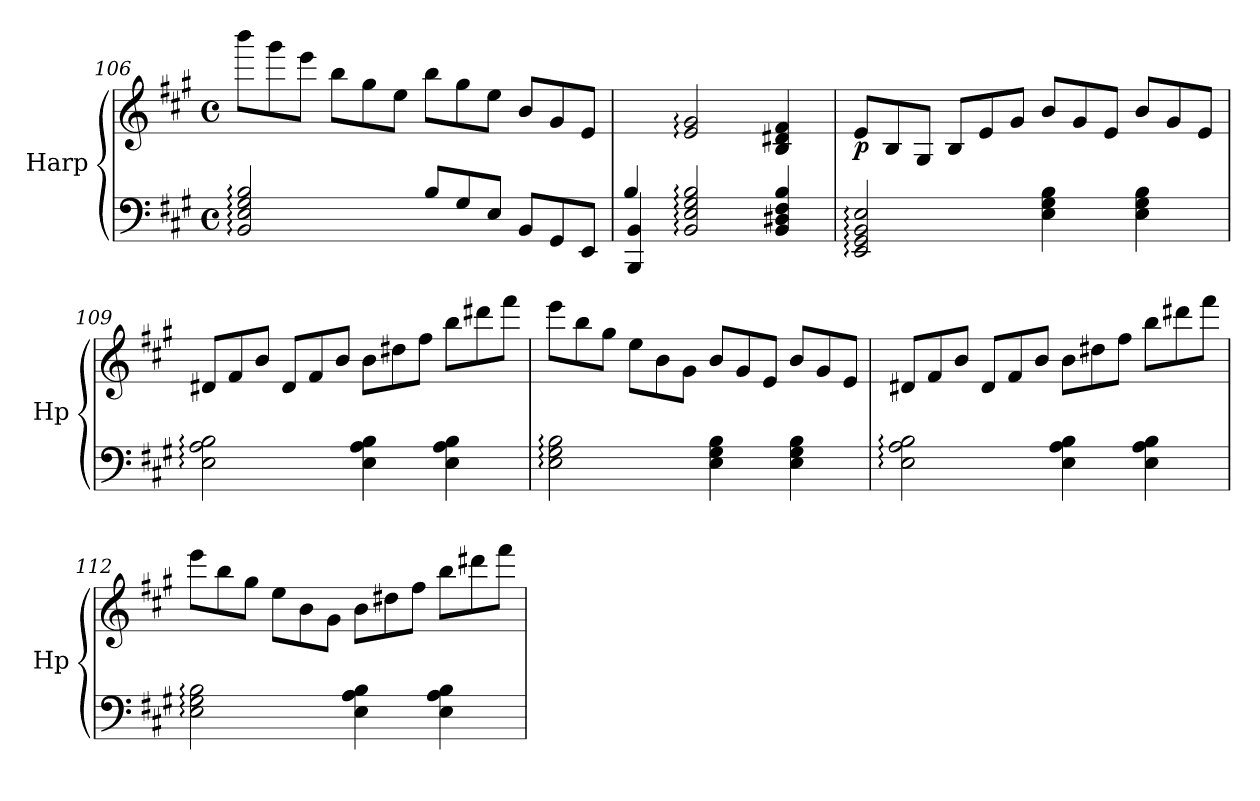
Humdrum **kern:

**kern	**kern	**dynam
*part1	*part1	*part1
*staff2	*staff1	*staff1/2
*I"Harp	*	*
*I'Hp	*	*
!!LO:LB:g=z
*clefF4	*clefG2	*
*k[f#c#g#]	*k[f#c#g#]	*
*A:	*A:	*
*M4/4	*M4/4	*
*met(c)	*met(c)	*
*	*Xtuplet	*
=106	=106	=106
2BB/: 2E/: 2G#/: 2B/:	12bbb\L	.
.	12ggg#\	.
.	12eee\J	.
.	12bb\L	.
.	12gg#\	.
.	12ee\J	.
*Xtuplet	*	*
12B/L	12bb\L	.
12G#/	12gg#\	.
12E/J	12ee\J	.
12BB/L	12b/L	.
12GG#/	12g#/	.
12EE/J	12e/J	.
=107	=107	=107
*^	*	*
4B/	4BBB/ 4BB/	4ryy	.
2.ryy	2BB/: 2E/: 2G#/: 2B/:	2e/: 2g#/:	.
.	4BB/ 4D#X/ 4F#/ 4B/	4B/ 4d#X/ 4f#/	.
=108	=108	=108	=108
!	!	!	!LO:DY:b
*v	*v	*	*
2EE/: 2GG#/: 2BB/: 2E/:	12e/L	p
.	12B/	.
.	12G#/J	.
.	12B/L	.
.	12e/	.
.	12g#/J	.
4E\ 4G#\ 4B\	12b/L	.
.	12g#/	.
.	12e/J	.
4E\ 4G#\ 4B\	12b/L	.
.	12g#/	.
.	12e/J	.
=109	=109	=109
2E\: 2A\: 2B\:	12d#X/L	.
.	12f#/	.
.	12b/J	.
.	12d#/L	.
.	12f#/	.
.	12b/J	.
4E\ 4A\ 4B\	12b\L	.
.	12dd#X\	.
.	12ff#\J	.
4E\ 4A\ 4B\	12bb\L	.
.	12ddd#X\	.
.	12fff#\J	.
!!LO:LB:g=z
=110	=110	=110
2E\: 2G#\: 2B\:	12eee\L	.
.	12bb\	.
.	12gg#\J	.
.	12ee\L	.
.	12b\	.
.	12g#\J	.
4E\ 4G#\ 4B\	12b/L	.
.	12g#/	.
.	12e/J	.
4E\ 4G#\ 4B\	12b/L	.
.	12g#/	.
.	12e/J	.
=111	=111	=111
2E\: 2A\: 2B\:	12d#X/L	.
.	12f#/	.
.	12b/J	.
.	12d#/L	.
.	12f#/	.
.	12b/J	.
4E\ 4A\ 4B\	12b\L	.
.	12dd#X\	.
.	12ff#\J	.
4E\ 4A\ 4B\	12bb\L	.
.	12ddd#X\	.
.	12fff#\J	.
=112	=112	=112
2E\: 2G#\: 2B\:	12eee\L	.
.	12bb\	.
.	12gg#\J	.
.	12ee\L	.
.	12b\	.
.	12g#\J	.
4E\ 4A\ 4B\	12b\L	.
.	12dd#X\	.
.	12ff#\J	.
4E\ 4A\ 4B\	12bb\L	.
.	12ddd#X\	.
.	12fff#\J	.
=	=	=
*-	*-	*-
